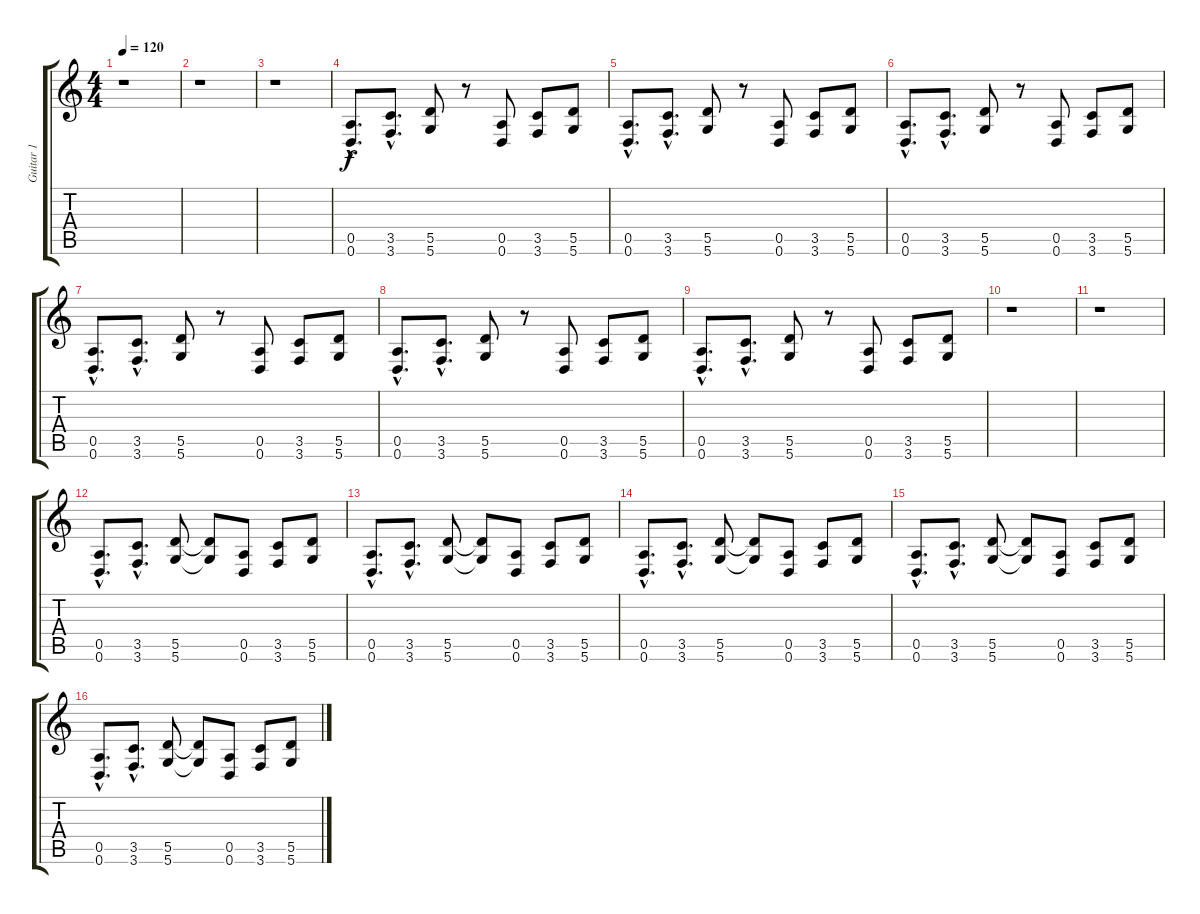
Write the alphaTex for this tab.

\track ("Guitar 1" "Guitar 1") {instrument distortionguitar}
\staff {score tabs}
\tuning (E4 B3 G3 D3 A2 D2) {hide}
\ts (4 4)
\tempo 120
\clef g2
\ks c
r.1{dy f} |
r.1 |
r.1 |
(0.5{hac} 0.6{hac}).8{d} (3.5{hac} 3.6{hac}).8{d} (5.5 5.6).8 r.8 (0.5 0.6).8 (3.5 3.6).8 (5.5 5.6).8 |
(0.5{hac} 0.6{hac}).8{d} (3.5{hac} 3.6{hac}).8{d} (5.5 5.6).8 r.8 (0.5 0.6).8 (3.5 3.6).8 (5.5 5.6).8 |
(0.5{hac} 0.6{hac}).8{d} (3.5{hac} 3.6{hac}).8{d} (5.5 5.6).8 r.8 (0.5 0.6).8 (3.5 3.6).8 (5.5 5.6).8 |
(0.5{hac} 0.6{hac}).8{d} (3.5{hac} 3.6{hac}).8{d} (5.5 5.6).8 r.8 (0.5 0.6).8 (3.5 3.6).8 (5.5 5.6).8 |
(0.5{hac} 0.6{hac}).8{d} (3.5{hac} 3.6{hac}).8{d} (5.5 5.6).8 r.8 (0.5 0.6).8 (3.5 3.6).8 (5.5 5.6).8 |
(0.5{hac} 0.6{hac}).8{d} (3.5{hac} 3.6{hac}).8{d} (5.5 5.6).8 r.8 (0.5 0.6).8 (3.5 3.6).8 (5.5 5.6).8 |
r.1 |
r.1 |
(0.5{hac} 0.6{hac}).8{d} (3.5{hac} 3.6{hac}).8{d} (5.5 5.6).8 (5.5{t} 5.6{t}).8 (0.5 0.6).8 (3.5 3.6).8 (5.5 5.6).8 |
(0.5{hac} 0.6{hac}).8{d} (3.5{hac} 3.6{hac}).8{d} (5.5 5.6).8 (5.5{t} 5.6{t}).8 (0.5 0.6).8 (3.5 3.6).8 (5.5 5.6).8 |
(0.5{hac} 0.6{hac}).8{d} (3.5{hac} 3.6{hac}).8{d} (5.5 5.6).8 (5.5{t} 5.6{t}).8 (0.5 0.6).8 (3.5 3.6).8 (5.5 5.6).8 |
(0.5{hac} 0.6{hac}).8{d} (3.5{hac} 3.6{hac}).8{d} (5.5 5.6).8 (5.5{t} 5.6{t}).8 (0.5 0.6).8 (3.5 3.6).8 (5.5 5.6).8 |
(0.5{hac} 0.6{hac}).8{d} (3.5{hac} 3.6{hac}).8{d} (5.5 5.6).8 (5.5{t} 5.6{t}).8 (0.5 0.6).8 (3.5 3.6).8 (5.5 5.6).8
